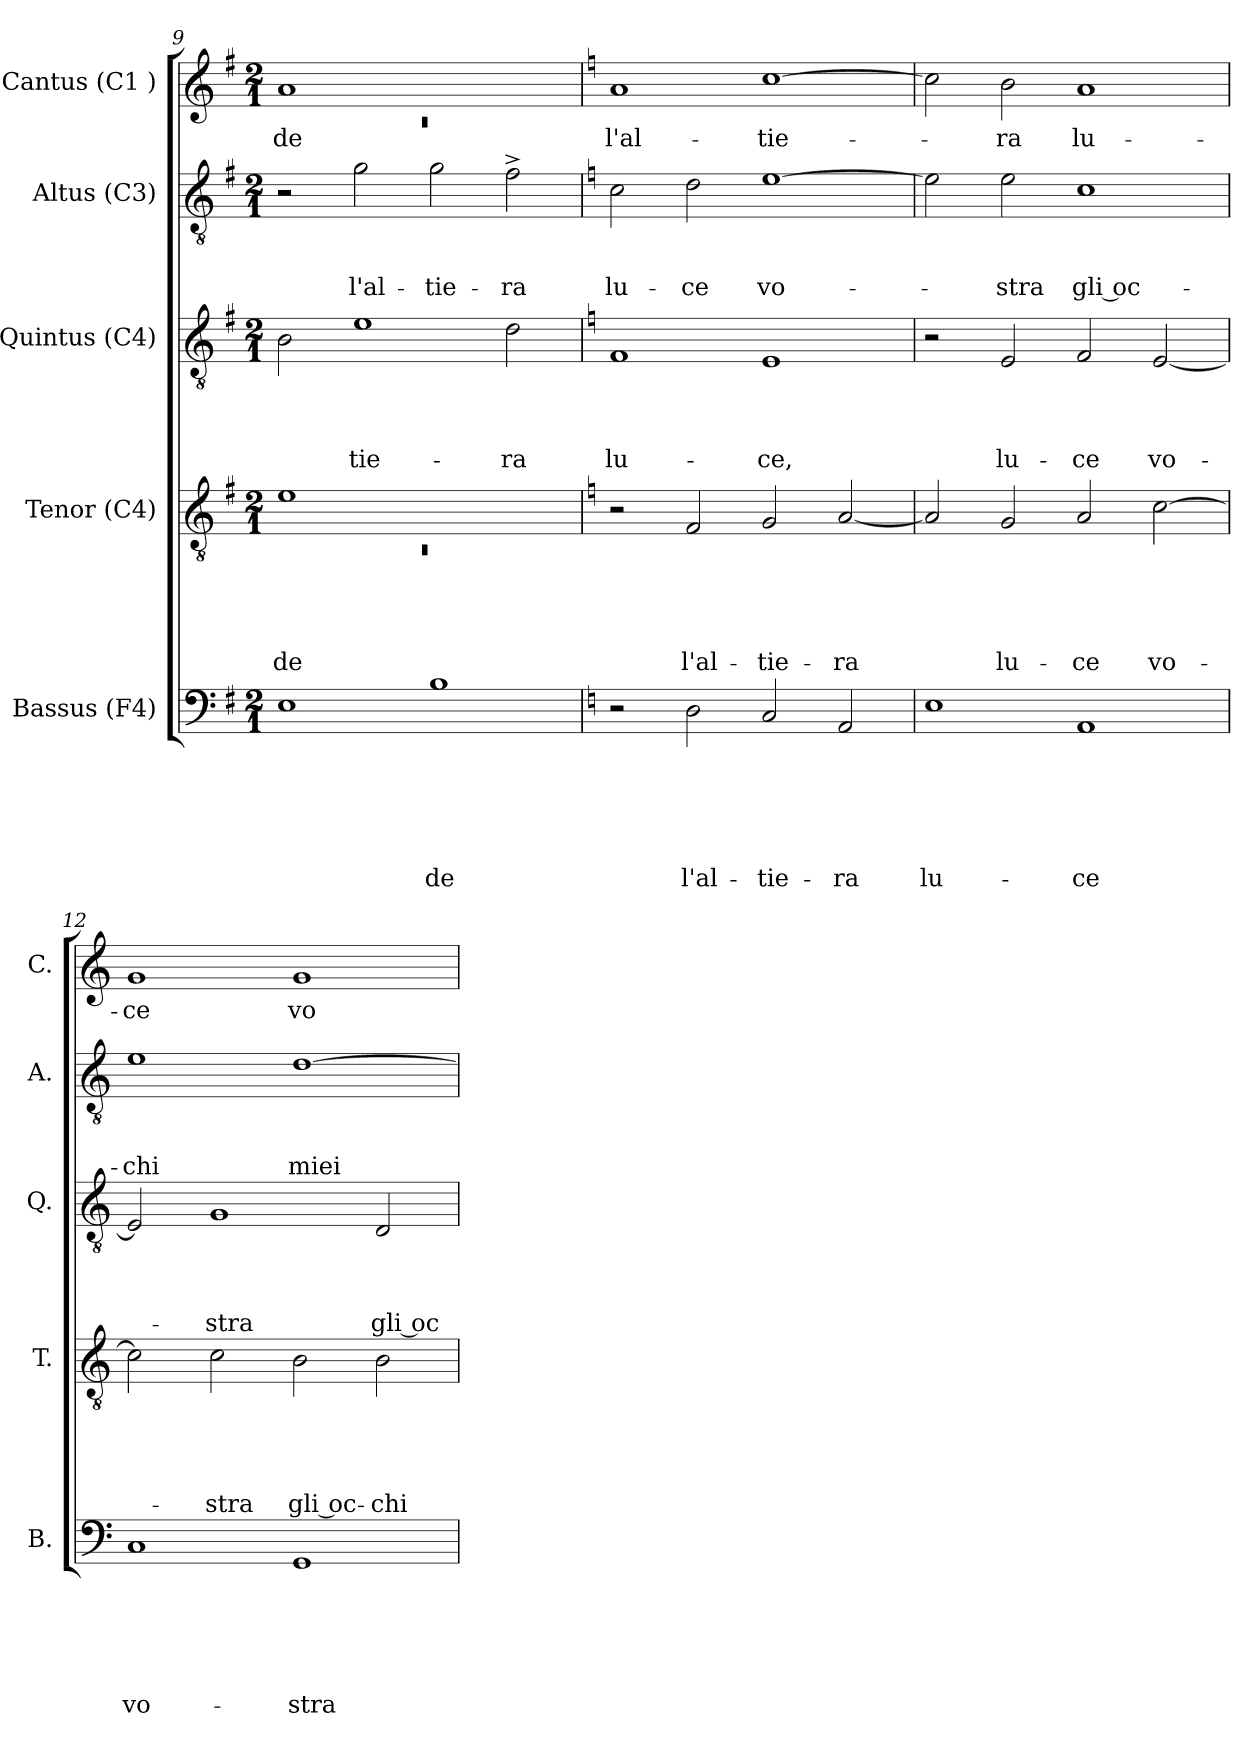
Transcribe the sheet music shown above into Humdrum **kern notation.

**kern	**text	**text	**text	**text	**text	**text	**kern	**text	**text	**text	**text	**text	**kern	**text	**text	**text	**text	**kern	**text	**text	**text	**kern	**text
*part5	*part5	*part5	*part5	*part5	*part5	*part5	*part4	*part4	*part4	*part4	*part4	*part4	*part3	*part3	*part3	*part3	*part3	*part2	*part2	*part2	*part2	*part1	*part1
*staff5	*staff5	*staff5	*staff5	*staff5	*staff5	*staff5	*staff4	*staff4	*staff4	*staff4	*staff4	*staff4	*staff3	*staff3	*staff3	*staff3	*staff3	*staff2	*staff2	*staff2	*staff2	*staff1	*staff1
*I"Bassus (F4)	*	*	*	*	*	*	*I"Tenor (C4)	*	*	*	*	*	*I"Quintus (C4)	*	*	*	*	*I"Altus (C3)	*	*	*	*I"Cantus (C1 )	*
*I'B.	*	*	*	*	*	*	*I'T.	*	*	*	*	*	*I'Q.	*	*	*	*	*I'A.	*	*	*	*I'C.	*
*clefF4	*	*	*	*	*	*	*clefGv2	*	*	*	*	*	*clefGv2	*	*	*	*	*clefGv2	*	*	*	*clefG2	*
*k[f#]	*	*	*	*	*	*	*k[f#]	*	*	*	*	*	*k[f#]	*	*	*	*	*k[f#]	*	*	*	*k[f#]	*
*G:	*	*	*	*	*	*	*G:	*	*	*	*	*	*G:	*	*	*	*	*G:	*	*	*	*G:	*
*M2/1	*	*	*	*	*	*	*M2/1	*	*	*	*	*	*M2/1	*	*	*	*	*M2/1	*	*	*	*M2/1	*
=9	=9	=9	=9	=9	=9	=9	=9	=9	=9	=9	=9	=9	=9	=9	=9	=9	=9	=9	=9	=9	=9	=9	=9
*	*	*	*	*	*	*	*^	*	*	*	*	*	*	*	*	*	*	*	*	*	*	*^	*
!	!	!	!	!	!	!	!	!LO:N:vis=1	!	!	!	!	!LO:LY:b	!	!	!	!	!	!	!	!	!	!	!LO:N:vis=1	!LO:LY:b
1E	.	.	.	.	.	.	1e	0rC	.	.	.	.	-de	2B\	.	.	.	.	2r	.	.	.	1a	0rc	-de
!	!	!	!	!	!	!	!	!	!	!	!	!	!	!	!	!	!	!LO:LY:b	!	!	!	!LO:LY:b	!	!	!
.	.	.	.	.	.	.	.	.	.	.	.	.	.	1e	.	.	.	-tie-	2g\	.	.	l'al-	.	.	.
!	!	!	!	!	!	!LO:LY:b	!	!	!	!	!	!	!	!	!	!	!	!	!	!	!	!LO:LY:b	!	!	!
1B	.	.	.	.	.	-de	1ryy	.	.	.	.	.	.	.	.	.	.	.	2g\	.	.	-tie-	1ryy	.	.
!	!	!	!	!	!	!	!	!	!	!	!	!	!	!	!	!	!	!LO:LY:b	!	!	!	!LO:LY:b	!	!	!
.	.	.	.	.	.	.	.	.	.	.	.	.	.	2d\	.	.	.	-ra	2f#^>\	.	.	-ra	.	.	.
*	*	*	*	*	*	*	*v	*v	*	*	*	*	*	*	*	*	*	*	*	*	*	*	*v	*v	*
!!LO:LB:g=z
=10	=10	=10	=10	=10	=10	=10	=10	=10	=10	=10	=10	=10	=10	=10	=10	=10	=10	=10	=10	=10	=10	=10	=10
*k[]	*	*	*	*	*	*	*k[]	*	*	*	*	*	*k[]	*	*	*	*	*k[]	*	*	*	*k[]	*
*C:	*	*	*	*	*	*	*C:	*	*	*	*	*	*C:	*	*	*	*	*C:	*	*	*	*C:	*
!	!	!	!	!	!	!	!	!	!	!	!	!	!	!	!	!	!LO:LY:b	!	!	!	!LO:LY:b	!	!LO:LY:b
2r	.	.	.	.	.	.	2r	.	.	.	.	.	1F	.	.	.	lu-	2c\	.	.	lu-	1a	l'al-
!	!	!	!	!	!	!LO:LY:b	!	!	!	!	!	!LO:LY:b	!	!	!	!	!	!	!	!	!LO:LY:b	!	!
2D\	.	.	.	.	.	l'al-	2F/	.	.	.	.	l'al-	.	.	.	.	.	2d\	.	.	-ce	.	.
!	!	!	!	!	!	!LO:LY:b	!	!	!	!	!	!LO:LY:b	!	!	!	!	!LO:LY:b	!	!	!	!LO:LY:b	!	!LO:LY:b
2C/	.	.	.	.	.	-tie-	2G/	.	.	.	.	-tie-	1E	.	.	.	-ce,	[>1e	.	.	vo-	[>1cc	-tie-
!	!	!	!	!	!	!LO:LY:b	!	!	!	!	!	!LO:LY:b	!	!	!	!	!	!	!	!	!	!	!
2AA/	.	.	.	.	.	-ra	[<2A/	.	.	.	.	-ra	.	.	.	.	.	.	.	.	.	.	.
=11	=11	=11	=11	=11	=11	=11	=11	=11	=11	=11	=11	=11	=11	=11	=11	=11	=11	=11	=11	=11	=11	=11	=11
!	!	!	!	!	!	!LO:LY:b	!	!	!	!	!	!	!	!	!	!	!	!	!	!	!	!	!
1E	.	.	.	.	.	lu-	2A/]	.	.	.	.	.	2r	.	.	.	.	2e\]	.	.	.	2cc\]	.
!	!	!	!	!	!	!	!	!	!	!	!	!LO:LY:b	!	!	!	!	!LO:LY:b	!	!	!	!LO:LY:b	!	!LO:LY:b
.	.	.	.	.	.	.	2G/	.	.	.	.	lu-	2E/	.	.	.	lu-	2e\	.	.	-stra	2b\	-ra
!	!	!	!	!	!	!LO:LY:b	!	!	!	!	!	!LO:LY:b	!	!	!	!	!LO:LY:b	!	!	!	!LO:LY:b:rj	!	!LO:LY:b
1AA	.	.	.	.	.	-ce	2A/	.	.	.	.	-ce	2F/	.	.	.	-ce	1c	.	.	gli oc-	1a	lu-
!	!	!	!	!	!	!	!	!	!	!	!	!LO:LY:b	!	!	!	!	!LO:LY:b	!	!	!	!	!	!
.	.	.	.	.	.	.	[>2c\	.	.	.	.	vo-	[<2E/	.	.	.	vo-	.	.	.	.	.	.
=12	=12	=12	=12	=12	=12	=12	=12	=12	=12	=12	=12	=12	=12	=12	=12	=12	=12	=12	=12	=12	=12	=12	=12
!	!	!	!	!	!	!LO:LY:b	!	!	!	!	!	!	!	!	!	!	!	!	!	!	!LO:LY:b	!	!LO:LY:b
1C	.	.	.	.	.	vo-	2c\]	.	.	.	.	.	2E/]	.	.	.	.	1e	.	.	-chi	1g	-ce
!	!	!	!	!	!	!	!	!	!	!	!	!LO:LY:b	!	!	!	!	!LO:LY:b	!	!	!	!	!	!
.	.	.	.	.	.	.	2c\	.	.	.	.	-stra	1G	.	.	.	-stra	.	.	.	.	.	.
!	!	!	!	!	!	!LO:LY:b	!	!	!	!	!	!LO:LY:b:rj	!	!	!	!	!	!	!	!	!LO:LY:b	!	!LO:LY:b
1GG	.	.	.	.	.	-stra	2B\	.	.	.	.	gli oc-	.	.	.	.	.	[>1d	.	.	miei	1g	vo-
!	!	!	!	!	!	!	!	!	!	!	!	!LO:LY:b	!	!	!	!	!LO:LY:b:rj	!	!	!	!	!	!
.	.	.	.	.	.	.	2B\	.	.	.	.	-chi	2D/	.	.	.	gli oc-	.	.	.	.	.	.
=	=	=	=	=	=	=	=	=	=	=	=	=	=	=	=	=	=	=	=	=	=	=	=
*-	*-	*-	*-	*-	*-	*-	*-	*-	*-	*-	*-	*-	*-	*-	*-	*-	*-	*-	*-	*-	*-	*-	*-
